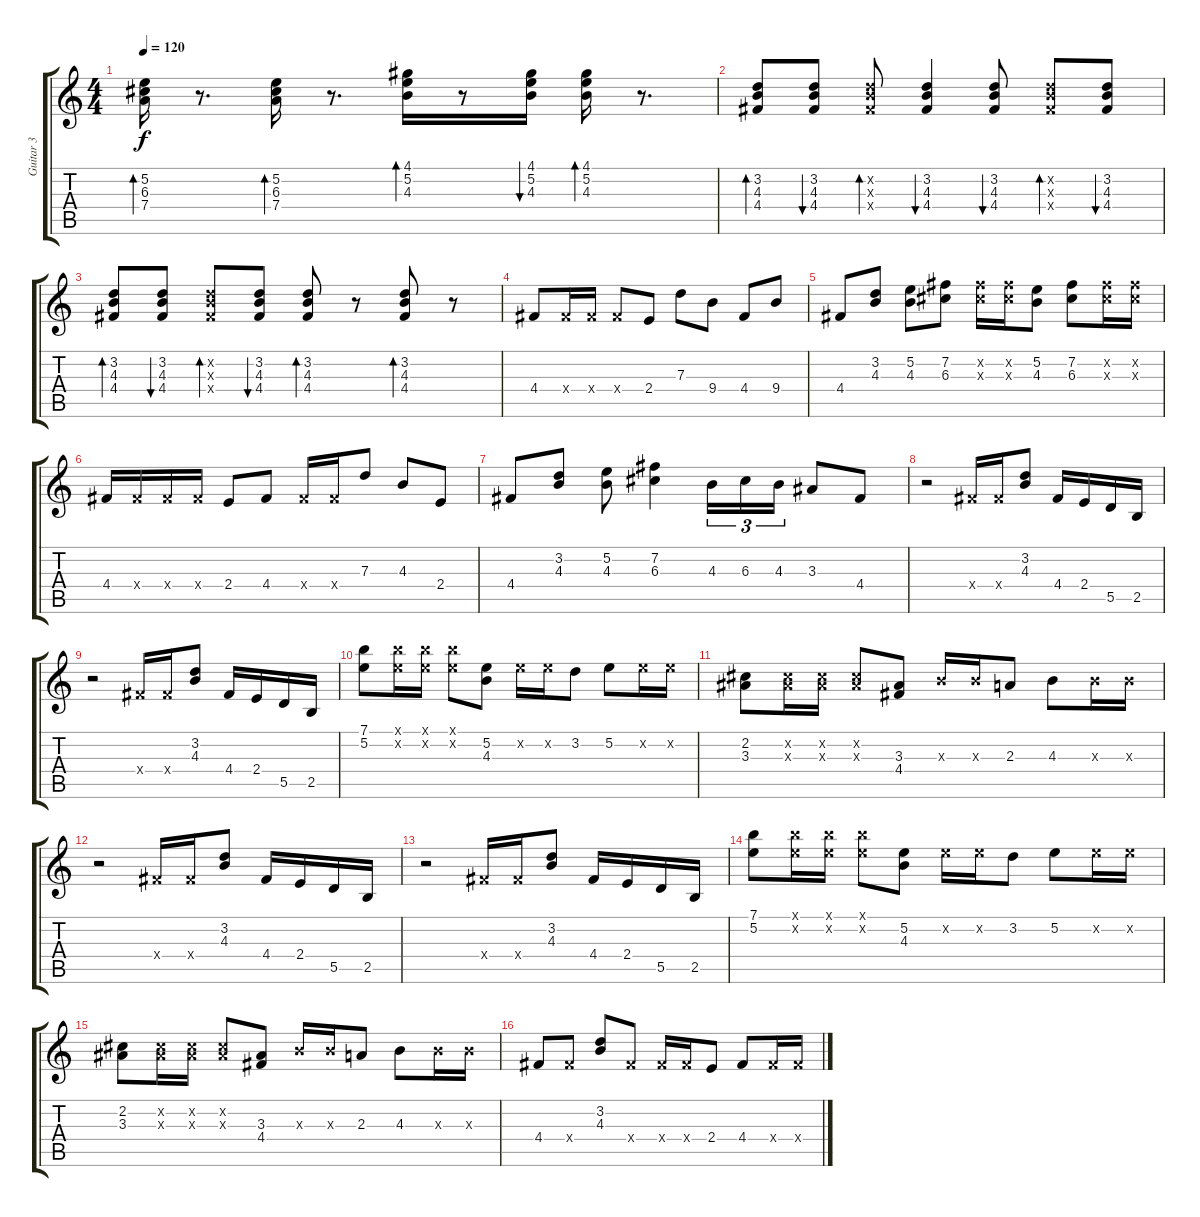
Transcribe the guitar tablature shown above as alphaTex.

\track ("Guitar 3" "Guitar 3") {instrument electricguitarjazz}
\staff {score tabs}
\tuning (E4 B3 G3 D3 A2 E2) {hide}
\ts (4 4)
\tempo 120
\clef g2
\ks c
(5.2 6.3 7.4).16{bd 30 dy f} r.8{d} (5.2 6.3 7.4).16{bd 30} r.8{d} (4.1 5.2 4.3).16{bd 30} r.8 (4.1 5.2 4.3).16{bu 30} (4.1 5.2 4.3).16{bd 30} r.8{d} |
(3.2 4.3 4.4).8{bd 30} (3.2 4.3 4.4).8{bu 30} (3.2{x} 4.3{x} 4.4{x}).8{bd 30} (3.2 4.3 4.4).4{bu 30} (3.2 4.3 4.4).8{bu 30} (3.2{x} 4.3{x} 4.4{x}).8{bd 30} (3.2 4.3 4.4).8{bu 30} |
(3.2 4.3 4.4).8{bd 30} (3.2 4.3 4.4).8{bu 30} (3.2{x} 4.3{x} 4.4{x}).8{bd 30} (3.2 4.3 4.4).8{bu 30} (3.2 4.3 4.4).8{bd 30} r.8 (3.2 4.3 4.4).8{bd 30} r.8 |
4.4.8 4.4{x}.16 4.4{x}.16 4.4{x}.8 2.4.8 7.3.8 9.4.8 4.4.8 9.4.8 |
4.4.8 (3.2 4.3).8 (5.2 4.3).8 (7.2 6.3).8 (7.2{x} 6.3{x}).16 (7.2{x} 6.3{x}).16 (5.2 4.3).8 (7.2 6.3).8 (7.2{x} 6.3{x}).16 (7.2{x} 6.3{x}).16 |
4.4.16 4.4{x}.16 4.4{x}.16 4.4{x}.16 2.4.8 4.4.8 4.4{x}.16 4.4{x}.16 7.3.8 4.3.8 2.4.8 |
4.4.8 (3.2 4.3).8 (5.2 4.3).8 (7.2 6.3).4 4.3.16{tu (3 2)} 6.3.16{tu (3 2)} 4.3.16{tu (3 2)} 3.3.8 4.4.8 |
r.2 4.4{x}.16 4.4{x}.16 (3.2 4.3).8 4.4.16 2.4.16 5.5.16 2.5.16 |
r.2 4.4{x}.16 4.4{x}.16 (3.2 4.3).8 4.4.16 2.4.16 5.5.16 2.5.16 |
(7.1 5.2).8 (7.1{x} 5.2{x}).16 (7.1{x} 5.2{x}).16 (7.1{x} 5.2{x}).8 (5.2 4.3).8 5.2{x}.16 5.2{x}.16 3.2.8 5.2.8 5.2{x}.16 5.2{x}.16 |
(2.2 3.3).8 (2.2{x} 3.3{x}).16 (2.2{x} 3.3{x}).16 (2.2{x} 3.3{x}).8 (3.3 4.4).8 4.3{x}.16 4.3{x}.16 2.3.8 4.3.8 4.3{x}.16 4.3{x}.16 |
r.2 4.4{x}.16 4.4{x}.16 (3.2 4.3).8 4.4.16 2.4.16 5.5.16 2.5.16 |
r.2 4.4{x}.16 4.4{x}.16 (3.2 4.3).8 4.4.16 2.4.16 5.5.16 2.5.16 |
(7.1 5.2).8 (7.1{x} 5.2{x}).16 (7.1{x} 5.2{x}).16 (7.1{x} 5.2{x}).8 (5.2 4.3).8 5.2{x}.16 5.2{x}.16 3.2.8 5.2.8 5.2{x}.16 5.2{x}.16 |
(2.2 3.3).8 (2.2{x} 3.3{x}).16 (2.2{x} 3.3{x}).16 (2.2{x} 3.3{x}).8 (3.3 4.4).8 4.3{x}.16 4.3{x}.16 2.3.8 4.3.8 4.3{x}.16 4.3{x}.16 |
4.4.8 4.4{x}.8 (3.2 4.3).8 4.4{x}.8 4.4{x}.16 4.4{x}.16 2.4.8 4.4.8 4.4{x}.16 4.4{x}.16
